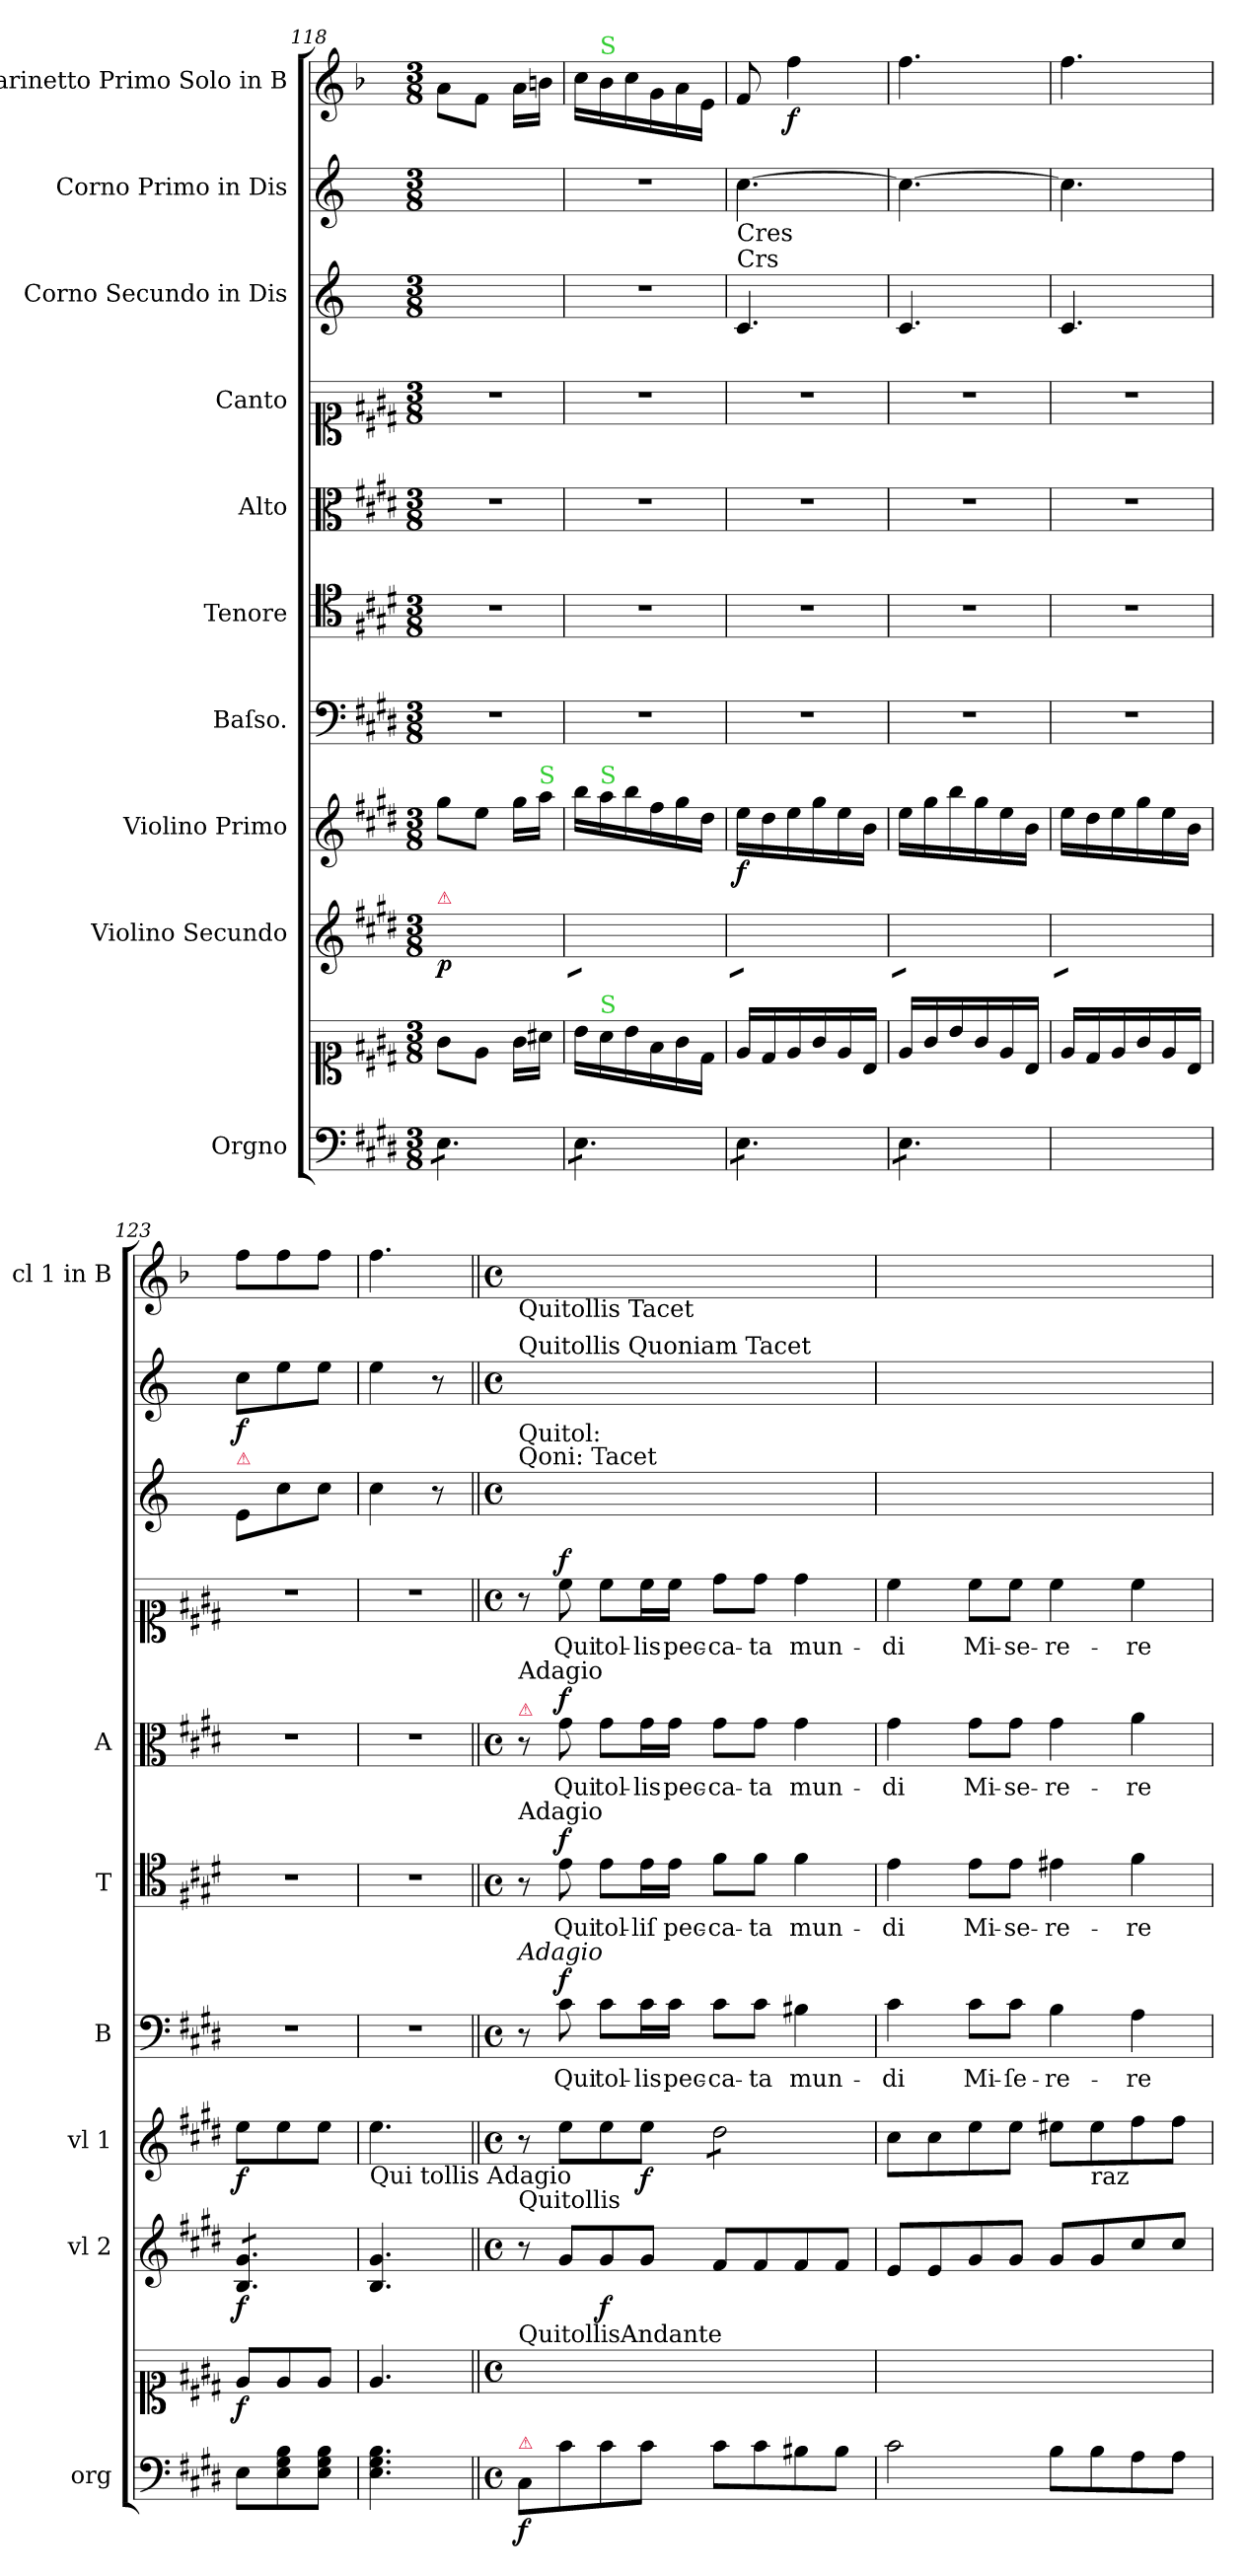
**kern	**kern	**dynam	**kern	**dynam	**kern	**dynam	**kern	**text	**dynam	**kern	**text	**dynam	**kern	**text	**dynam	**kern	**text	**dynam	**kern	**kern	**dynam	**kern	**dynam
*part10	*part10	*part10	*part9	*part9	*part8	*part8	*part7	*part7	*part7	*part6	*part6	*part6	*part5	*part5	*part5	*part4	*part4	*part4	*part3	*part2	*part2	*part1	*part1
*staff11	*staff10	*staff10/11	*staff9	*staff9	*staff8	*staff8	*staff7	*staff7	*staff7	*staff6	*staff6	*staff6	*staff5	*staff5	*staff5	*staff4	*staff4	*staff4	*staff3	*staff2	*staff2	*staff1	*staff1
*I"Orgno	*	*	*I"Violino Secundo	*	*I"Violino Primo	*	*I"Baſso.	*	*	*I"Tenore	*	*	*I"Alto	*	*	*I"Canto	*	*	*I"Corno Secundo in Dis	*I"Corno Primo in Dis	*	*I"Clarinetto Primo Solo in B	*
*I'org	*	*	*I'vl 2	*	*I'vl 1	*	*I'B	*	*	*I'T	*	*	*I'A	*	*	*	*	*	*	*	*	*I'cl 1 in B	*
*clefF4	*clefC1	*	*clefG2	*	*clefG2	*	*clefF4	*	*	*clefC4	*	*	*clefC3	*	*	*clefC1	*	*	*clefG2	*clefG2	*	*clefG2	*
*	*	*	*	*	*	*	*	*	*	*	*	*	*	*	*	*	*	*	*ITrd5c8	*ITrd5c8	*	*ITrd1c1	*
*k[f#c#g#d#]	*k[f#c#g#d#]	*	*k[f#c#g#d#]	*	*k[f#c#g#d#]	*	*k[f#c#g#d#]	*	*	*k[f#c#g#d#]	*	*	*k[f#c#g#d#]	*	*	*k[f#c#g#d#]	*	*	*k[f#c#g#d#]	*k[f#c#g#d#]	*	*k[f#c#g#d#]	*
*E:	*E:	*	*E:	*	*E:	*	*E:	*	*	*E:	*	*	*E:	*	*	*E:	*	*	*E:	*E:	*	*E:	*
*M3/8	*M3/8	*	*M3/8	*	*M3/8	*	*M3/8	*	*	*M3/8	*	*	*M3/8	*	*	*M3/8	*	*	*M3/8	*M3/8	*	*M3/8	*
=118	=118	=118	=118	=118	=118	=118	=118	=118	=118	=118	=118	=118	=118	=118	=118	=118	=118	=118	=118	=118	=118	=118	=118
!	!	!	!LO:TX:a:color=crimson:t=⚠	!	!	!	!	!	!	!	!	!	!	!	!	!	!	!	!	!	!	!	!
*tremolo	*	*	*	*	*	*	*	*	*	*	*	*	*	*	*	*	*	*	*	*	*	*	*
8E\L	8g#\L	.	8Byy/ 8g#/L	p	8gg#\L	.	4.r	.	.	4.r	.	.	4.r	.	.	4.r	.	.	4.ryy	4.ryy	.	8g#\L	.
8E\	8e\J	.	8Byy/ 8g#/	.	8ee\J	.	.	.	.	.	.	.	.	.	.	.	.	.	.	.	.	8e\J	.
8E\J	16g#\LL	.	8Byy/ 8g#/J	.	16gg#\LL	.	.	.	.	.	.	.	.	.	.	.	.	.	.	.	.	16g#\LL	.
!	!	!	!	!	!LO:TX:a:color=limegreen:t=S	!	!	!	!	!	!	!	!	!	!	!	!	!	!	!	!	!	!
.	16a#X\JJ	.	.	.	16aa\JJ	.	.	.	.	.	.	.	.	.	.	.	.	.	.	.	.	16a#X\JJ	.
=119	=119	=119	=119	=119	=119	=119	=119	=119	=119	=119	=119	=119	=119	=119	=119	=119	=119	=119	=119	=119	=119	=119	=119
*	*	*	*tremolo	*	*	*	*	*	*	*	*	*	*	*	*	*	*	*	*	*	*	*	*
8E\L	16b\LL	.	8Byy/ 8g#yy/L	.	16bb\LL	.	4.r	.	.	4.r	.	.	4.r	.	.	4.r	.	.	4.r	4.r	.	16b\LL	.
!	!	!	!	!	!	!	!	!	!	!	!	!	!	!	!	!	!	!	!	!	!	!LO:TX:a:color=limegreen:t=S	!
!	!	!	!	!	!LO:TX:a:color=limegreen:t=S	!	!	!	!	!	!	!	!	!	!	!	!	!	!	!	!	!	!
!	!LO:TX:a:color=limegreen:t=S	!	!	!	!	!	!	!	!	!	!	!	!	!	!	!	!	!	!	!	!	!	!
.	16a\	.	.	.	16aa\	.	.	.	.	.	.	.	.	.	.	.	.	.	.	.	.	16a\	.
8E\	16b\	.	8Byy/ 8g#yy/	.	16bb\	.	.	.	.	.	.	.	.	.	.	.	.	.	.	.	.	16b\	.
.	16f#/	.	.	.	16ff#\	.	.	.	.	.	.	.	.	.	.	.	.	.	.	.	.	16f#\	.
8E\J	16g#\	.	8Byy/ 8g#yy/J	.	16gg#\	.	.	.	.	.	.	.	.	.	.	.	.	.	.	.	.	16g#\	.
.	16d#/JJ	.	.	.	16dd#\JJ	.	.	.	.	.	.	.	.	.	.	.	.	.	.	.	.	16d#\JJ	.
=120	=120	=120	=120	=120	=120	=120	=120	=120	=120	=120	=120	=120	=120	=120	=120	=120	=120	=120	=120	=120	=120	=120	=120
!	!	!	!	!	!	!	!	!	!	!	!	!	!	!	!	!	!	!	!	!LO:TX:b:t=Cres	!	!	!
!	!	!	!	!	!	!	!	!	!	!	!	!	!	!	!	!	!	!	!LO:TX:a:t=Crs	!	!	!	!
8E\L	16e/LL	.	8Byy/ 8g#yy/L	.	16ee\LL	f	4.r	.	.	4.r	.	.	4.r	.	.	4.r	.	.	4.E/	[4.e\	.	8e/	.
.	16d#/	.	.	.	16dd#\	.	.	.	.	.	.	.	.	.	.	.	.	.	.	.	.	.	.
8E\	16e/	.	8Byy/ 8g#yy/	.	16ee\	.	.	.	.	.	.	.	.	.	.	.	.	.	.	.	.	4ee\	f
.	16g#\	.	.	.	16gg#\	.	.	.	.	.	.	.	.	.	.	.	.	.	.	.	.	.	.
8E\J	16e/	.	8Byy/ 8g#yy/J	.	16ee\	.	.	.	.	.	.	.	.	.	.	.	.	.	.	.	.	.	.
.	16B/JJ	.	.	.	16b\JJ	.	.	.	.	.	.	.	.	.	.	.	.	.	.	.	.	.	.
=121	=121	=121	=121	=121	=121	=121	=121	=121	=121	=121	=121	=121	=121	=121	=121	=121	=121	=121	=121	=121	=121	=121	=121
8E\L	16e/LL	.	8Byy/ 8g#yy/L	.	16ee\LL	.	4.r	.	.	4.r	.	.	4.r	.	.	4.r	.	.	4.E/	4.e\_	.	4.ee\	.
.	16g#\	.	.	.	16gg#\	.	.	.	.	.	.	.	.	.	.	.	.	.	.	.	.	.	.
8E\	16b\	.	8Byy/ 8g#yy/	.	16bb\	.	.	.	.	.	.	.	.	.	.	.	.	.	.	.	.	.	.
.	16g#\	.	.	.	16gg#\	.	.	.	.	.	.	.	.	.	.	.	.	.	.	.	.	.	.
8E\J	16e/	.	8Byy/ 8g#yy/J	.	16ee\	.	.	.	.	.	.	.	.	.	.	.	.	.	.	.	.	.	.
*Xtremolo	*	*	*	*	*	*	*	*	*	*	*	*	*	*	*	*	*	*	*	*	*	*	*
.	16B/JJ	.	.	.	16b\JJ	.	.	.	.	.	.	.	.	.	.	.	.	.	.	.	.	.	.
=122	=122	=122	=122	=122	=122	=122	=122	=122	=122	=122	=122	=122	=122	=122	=122	=122	=122	=122	=122	=122	=122	=122	=122
4.ryy	16e/LL	.	8Byy/ 8g#yy/L	.	16ee\LL	.	4.r	.	.	4.r	.	.	4.r	.	.	4.r	.	.	4.E/	4.e\]	.	4.ee\	.
.	16d#/	.	.	.	16dd#\	.	.	.	.	.	.	.	.	.	.	.	.	.	.	.	.	.	.
.	16e/	.	8Byy/ 8g#yy/	.	16ee\	.	.	.	.	.	.	.	.	.	.	.	.	.	.	.	.	.	.
.	16g#\	.	.	.	16gg#\	.	.	.	.	.	.	.	.	.	.	.	.	.	.	.	.	.	.
.	16e/	.	8Byy/ 8g#yy/J	.	16ee\	.	.	.	.	.	.	.	.	.	.	.	.	.	.	.	.	.	.
.	16B/JJ	.	.	.	16b\JJ	.	.	.	.	.	.	.	.	.	.	.	.	.	.	.	.	.	.
=123	=123	=123	=123	=123	=123	=123	=123	=123	=123	=123	=123	=123	=123	=123	=123	=123	=123	=123	=123	=123	=123	=123	=123
!	!	!	!	!	!	!	!	!	!	!	!	!	!	!	!	!	!	!	!LO:TX:a:color=crimson:t=⚠	!	!	!	!
!	!	!LO:DY:b	!	!	!	!	!	!	!	!	!	!	!	!	!	!	!	!	!	!	!LO:DY:b	!	!
8E\L	8e/L	f	8B/ 8g#/L	f	8ee\L	f	4.r	.	.	4.r	.	.	4.r	.	.	4.r	.	.	8G#/L	8e\L	f	8ee\L	.
8E\ 8G#\ 8B\	8e/	.	8B/ 8g#/	.	8ee\	.	.	.	.	.	.	.	.	.	.	.	.	.	8e\	8g#\	.	8ee\	.
8E\ 8G#\ 8B\J	8e/J	.	8B/ 8g#/J	.	8ee\J	.	.	.	.	.	.	.	.	.	.	.	.	.	8e\J	8g#\J	.	8ee\J	.
*	*	*	*Xtremolo	*	*	*	*	*	*	*	*	*	*	*	*	*	*	*	*	*	*	*	*
=124	=124	=124	=124	=124	=124	=124	=124	=124	=124	=124	=124	=124	=124	=124	=124	=124	=124	=124	=124	=124	=124	=124	=124
!	!	!	!	!	!LO:TX:b:t=Qui tollis Adagio	!	!	!	!	!	!	!	!	!	!	!	!	!	!	!	!	!	!
4.E\ 4.G#\ 4.B\	4.e/	.	4.B/ 4.g#/	.	4.ee\	.	4.r	.	.	4.r	.	.	4.r	.	.	4.r	.	.	4e\	4g#\	.	4.ee\	.
.	.	.	.	.	.	.	.	.	.	.	.	.	.	.	.	.	.	.	8r	8r	.	.	.
=125||	=125||	=125||	=125||	=125||	=125||	=125||	=125||	=125||	=125||	=125||	=125||	=125||	=125||	=125||	=125||	=125||	=125||	=125||	=125||	=125||	=125||	=125||	=125||
*M4/4	*M4/4	*	*M4/4	*	*M4/4	*	*M4/4	*	*	*M4/4	*	*	*M4/4	*	*	*M4/4	*	*	*M4/4	*M4/4	*	*M4/4	*
*met(c)	*met(c)	*	*met(c)	*	*met(c)	*	*met(c)	*	*	*met(c)	*	*	*met(c)	*	*	*met(c)	*	*	*met(c)	*met(c)	*	*met(c)	*
!	!	!	!	!	!	!	!	!	!	!	!	!	!	!	!	!	!	!	!	!	!	!LO:TX:b:t=Quitollis Tacet	!
!	!	!	!	!	!	!	!	!	!	!	!	!	!	!	!	!	!	!	!	!LO:TX:a:t=Quitollis Quoniam Tacet	!	!	!
!	!	!	!	!	!	!	!	!	!	!	!	!	!	!	!	!	!	!	!LO:TX:a:t=Quitol&colon;\nQoni&colon; Tacet	!	!	!	!
!	!	!	!	!	!	!	!	!	!	!	!	!	!LO:TX:a:t=Adagio	!	!	!	!	!	!	!	!	!	!
!	!	!	!	!	!	!	!	!	!	!	!	!	!LO:TX:a:color=crimson:t=⚠	!	!	!	!	!	!	!	!	!	!
!	!	!	!	!	!	!	!	!	!	!LO:TX:a:t=Adagio	!	!	!	!	!	!	!	!	!	!	!	!	!
!	!	!	!	!	!	!	!LO:TX:a:i:t=Adagio	!	!	!	!	!	!	!	!	!	!	!	!	!	!	!	!
!	!	!	!	!	!LO:TX:b:t=Quitollis	!	!	!	!	!	!	!	!	!	!	!	!	!	!	!	!	!	!
!	!	!	!LO:TX:b:t=QuitollisAndante	!	!	!	!	!	!	!	!	!	!	!	!	!	!	!	!	!	!	!	!
!LO:TX:a:color=crimson:t=⚠	!	!	!	!	!	!	!	!	!	!	!	!	!	!	!	!	!	!	!	!	!	!	!
!	!	!LO:DY:b=2	!	!	!	!	!	!	!	!	!	!	!	!	!	!	!	!	!	!	!	!	!
8C#/L	1ryy	f	8r	.	8r	.	8r	.	.	8r	.	.	8r	.	.	8r	.	.	1ryy	1ryy	.	1ryy	.
!	!	!	!	!	!	!	!	!	!LO:DY:b	!	!	!LO:DY:b	!	!	!LO:DY:b	!	!	!LO:DY:b	!	!	!	!	!
8c#\	.	.	8g#/L	.	8ee\L	.	8c#\	Qui	f	8e\	Qui	f	8g#\	Qui	f	8cc#\	Qui	f	.	.	.	.	.
8c#\	.	.	8g#/	f	8ee\	.	8c#\L	tol-	.	8e\L	tol-	.	8g#\L	tol-	.	8cc#\L	tol-	.	.	.	.	.	.
8c#\J	.	.	8g#/J	.	8ee\J	f	16c#\L	-lis	.	16e\L	-liſ	.	16g#\L	-lis	.	16cc#\L	-lis	.	.	.	.	.	.
.	.	.	.	.	.	.	16c#\JJ	pec-	.	16e\JJ	pec-	.	16g#\JJ	pec-	.	16cc#\JJ	pec-	.	.	.	.	.	.
*	*	*	*	*	*tremolo	*	*	*	*	*	*	*	*	*	*	*	*	*	*	*	*	*	*
8c#\L	.	.	8f#/L	.	8dd#\L	.	8c#\L	-ca-	.	8f#\L	-ca-	.	8g#\L	-ca-	.	8dd#\L	-ca-	.	.	.	.	.	.
8c#\	.	.	8f#/	.	8dd#\	.	8c#\J	-ta	.	8f#\J	-ta	.	8g#\J	-ta	.	8dd#\J	-ta	.	.	.	.	.	.
8B#X\	.	.	8f#/	.	8dd#\	.	4B#X\	mun-	.	4f#\	mun-	.	4g#\	mun-	.	4dd#\	mun-	.	.	.	.	.	.
8B#\J	.	.	8f#/J	.	8dd#\J	.	.	.	.	.	.	.	.	.	.	.	.	.	.	.	.	.	.
*	*	*	*	*	*Xtremolo	*	*	*	*	*	*	*	*	*	*	*	*	*	*	*	*	*	*
=126	=126	=126	=126	=126	=126	=126	=126	=126	=126	=126	=126	=126	=126	=126	=126	=126	=126	=126	=126	=126	=126	=126	=126
2c#\	1ryy	.	8e/L	.	8cc#\L	.	4c#\	-di	.	4e\	-di	.	4g#\	-di	.	4cc#\	-di	.	1ryy	1ryy	.	1ryy	.
.	.	.	8e/	.	8cc#\	.	.	.	.	.	.	.	.	.	.	.	.	.	.	.	.	.	.
!	!	!	!	!	!	!	!	!	!	!	!	!	!	!	!LO:DY:b	!	!	!	!	!	!	!	!
.	.	.	8g#/	.	8ee\	.	8c#\L	Mi-	.	8e\L	Mi-	.	8g#\L	Mi-	fo	8cc#\L	Mi-	.	.	.	.	.	.
.	.	.	8g#/J	.	8ee\J	.	8c#\J	-ſe-	.	8e\J	-se-	.	8g#\J	-se-	.	8cc#\J	-se-	.	.	.	.	.	.
8B\L	.	.	8g#/L	.	8ee#X\L	.	4B\	-re-	.	4e#X\	-re-	.	4g#\	-re-	.	4cc#\	-re-	.	.	.	.	.	.
!	!	!	!	!	!LO:TX:b:t=raz	!	!	!	!	!	!	!	!	!	!	!	!	!	!	!	!	!	!
8B\	.	.	8g#/	.	8ee#\	.	.	.	.	.	.	.	.	.	.	.	.	.	.	.	.	.	.
8A\	.	.	8cc#\	.	8ff#\	.	4A\	-re	.	4f#\	-re	.	4a\	-re	.	4cc#\	-re	.	.	.	.	.	.
8A\J	.	.	8cc#\J	.	8ff#\J	.	.	.	.	.	.	.	.	.	.	.	.	.	.	.	.	.	.
=	=	=	=	=	=	=	=	=	=	=	=	=	=	=	=	=	=	=	=	=	=	=	=
*-	*-	*-	*-	*-	*-	*-	*-	*-	*-	*-	*-	*-	*-	*-	*-	*-	*-	*-	*-	*-	*-	*-	*-
